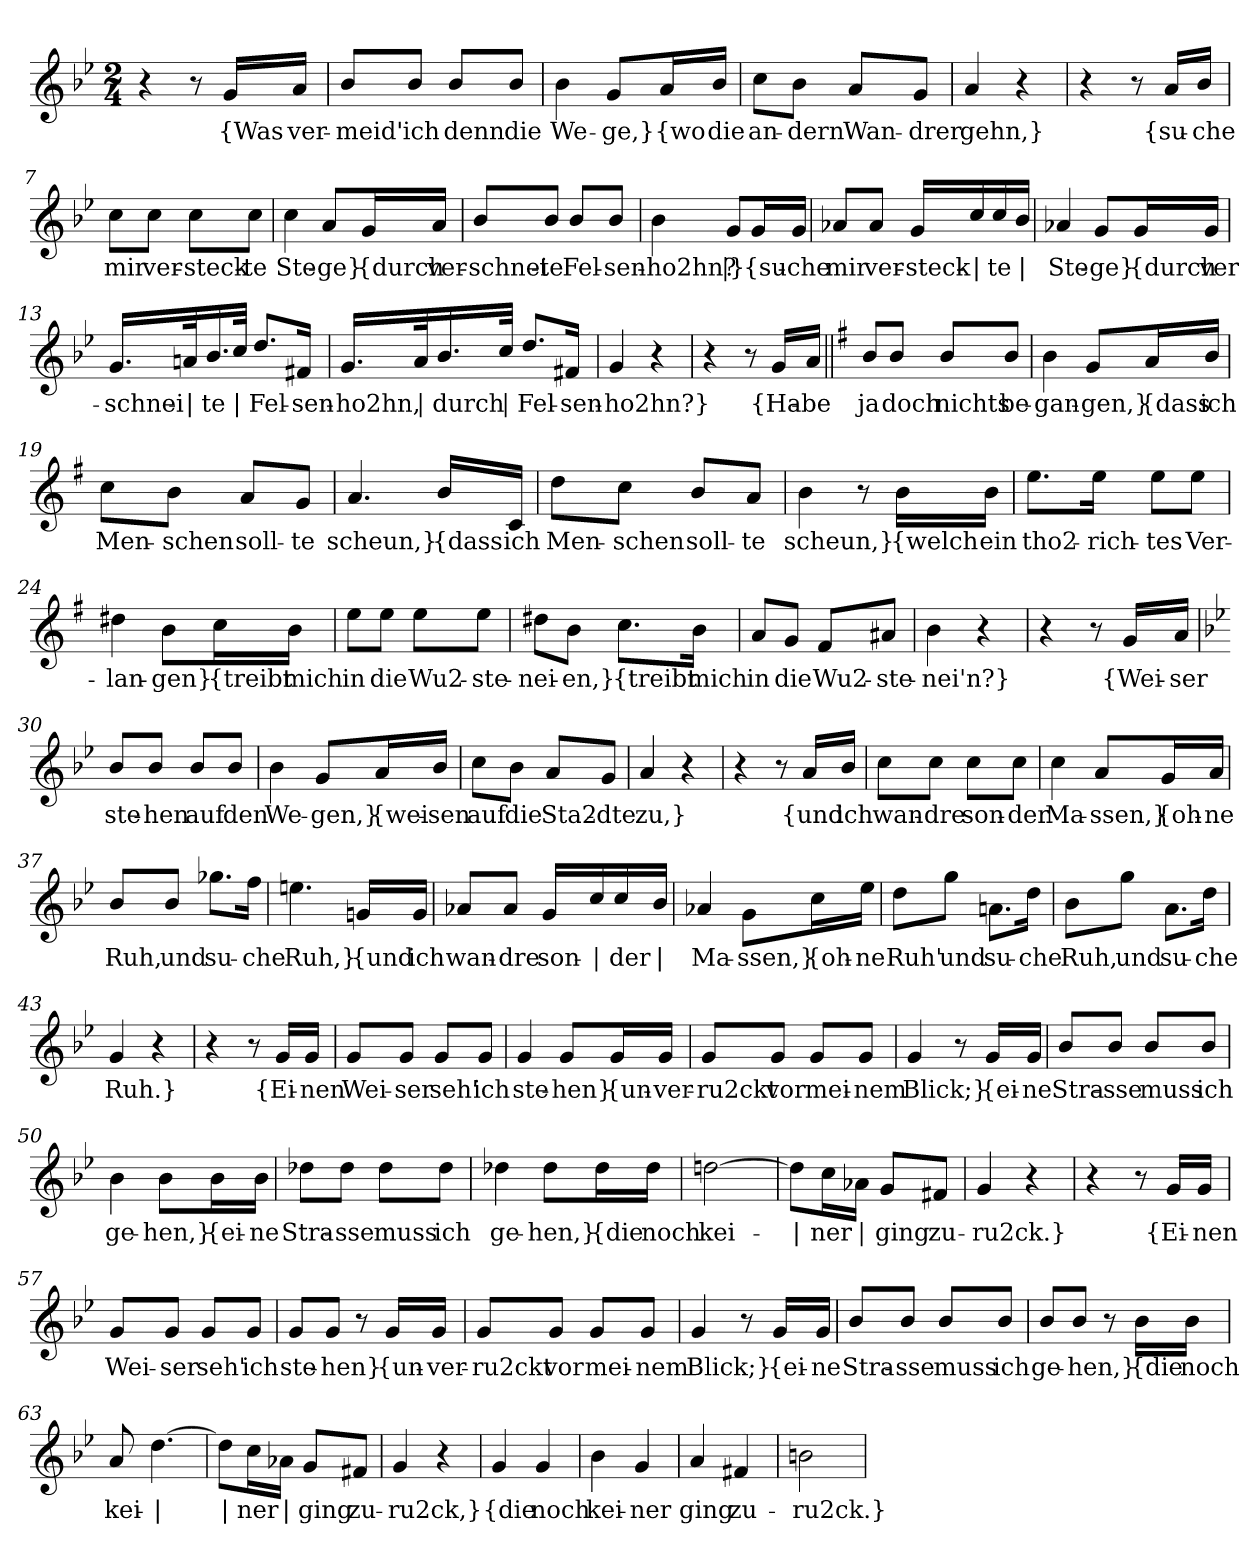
**kern	**text
*part1	*part1
*staff1	*staff1
*clefG2	*
*k[b-e-]	*
*M2/4	*
=1	=1
4r	.
8r	.
!	!LO:LY:b
16g/LL	{Was
!	!LO:LY:b
16a/JJ	ver-
=2	=2
!	!LO:LY:b
8b-/L	-meid'
!	!LO:LY:b
8b-/J	ich
!	!LO:LY:b
8b-/L	denn
!	!LO:LY:b
8b-/J	die
=3	=3
!	!LO:LY:b
4b-\	We-
!	!LO:LY:b
8g/L	-ge,}
!	!LO:LY:b
16a/L	{wo
!	!LO:LY:b
16b-/JJ	die
=4	=4
!	!LO:LY:b
8cc\L	an-
!	!LO:LY:b
8b-\J	-dern
!	!LO:LY:b
8a/L	Wan-
!	!LO:LY:b
8g/J	-drer
=5	=5
!	!LO:LY:b
4a/	gehn,}
4r	.
=6	=6
4r	.
8r	.
!	!LO:LY:b
16a/LL	{su-
!	!LO:LY:b
16b-/JJ	-che
!!LO:LB:g=z
=7	=7
!	!LO:LY:b
8cc\L	mir
!	!LO:LY:b
8cc\J	ver-
!	!LO:LY:b
8cc\L	-steck-
!	!LO:LY:b
8cc\J	-te
=8	=8
!	!LO:LY:b
4cc\	Ste-
!	!LO:LY:b
8a/L	-ge}
!	!LO:LY:b
16g/L	{durch
!	!LO:LY:b
16a/JJ	ver-
=9	=9
!	!LO:LY:b
8b-/L	-schnei-
!	!LO:LY:b
8b-/J	-te
!	!LO:LY:b
8b-/L	Fel-
!	!LO:LY:b
8b-/J	-sen-
=10	=10
!	!LO:LY:b
4b-\	-ho2hn?
!	!LO:LY:b
8g/L	|}
!	!LO:LY:b
16g/L	{su-
!	!LO:LY:b
16g/JJ	-che
=11	=11
!	!LO:LY:b
8a-X/L	mir
!	!LO:LY:b
8a-/J	ver-
!	!LO:LY:b
16g/LL	-steck-
!	!LO:LY:b
16cc/	|
!	!LO:LY:b
16cc/	-te
!	!LO:LY:b
16b-/JJ	|
!!LO:LB:g=z
=12	=12
!	!LO:LY:b
4a-X/	Ste-
!	!LO:LY:b
8g/L	-ge}
!	!LO:LY:b
16g/L	{durch
!	!LO:LY:b
16g/JJ	ver-
=13	=13
!	!LO:LY:b
16.g/LL	-schnei-
!	!LO:LY:b
32an/K	|
!	!LO:LY:b
16.b-/	-te
!	!LO:LY:b
32cc/JJk	|
!	!LO:LY:b
8.dd/L	Fel-
!	!LO:LY:b
16f#X/Jk	-sen-
=14	=14
!	!LO:LY:b
16.g/LL	-ho2hn,
!	!LO:LY:b
32a/K	|
!	!LO:LY:b
16.b-/	durch
!	!LO:LY:b
32cc/JJk	|
!	!LO:LY:b
8.dd/L	Fel-
!	!LO:LY:b
16f#X/Jk	-sen-
=15	=15
!	!LO:LY:b
4g/	-ho2hn?}
4r	.
=16	=16
4r	.
8r	.
!	!LO:LY:b
16g/LL	{Ha-
!	!LO:LY:b
16a/JJ	-be
!!LO:LB:g=z
=17||	=17||
*k[f#]	*
!	!LO:LY:b
8b/L	ja
!	!LO:LY:b
8b/J	doch
!	!LO:LY:b
8b/L	nichts
!	!LO:LY:b
8b/J	be-
=18	=18
!	!LO:LY:b
4b\	-gan-
!	!LO:LY:b
8g/L	-gen,}
!	!LO:LY:b
16a/L	{dass
!	!LO:LY:b
16b/JJ	ich
=19	=19
!	!LO:LY:b
8cc\L	Men-
!	!LO:LY:b
8b\J	-schen
!	!LO:LY:b
8a/L	soll-
!	!LO:LY:b
8g/J	-te
=20	=20
!	!LO:LY:b
4.a/	scheun,}
!	!LO:LY:b
16b/LL	{dass
!	!LO:LY:b
16c/JJ	ich
=21	=21
!	!LO:LY:b
8dd\L	Men-
!	!LO:LY:b
8cc\J	-schen
!	!LO:LY:b
8b/L	soll-
!	!LO:LY:b
8a/J	-te
!!LO:LB:g=z
=22	=22
!	!LO:LY:b
4b\	scheun,}
8r	.
!	!LO:LY:b
16b\LL	{welch
!	!LO:LY:b
16b\JJ	ein
=23	=23
!	!LO:LY:b
8.ee\L	tho2-
!	!LO:LY:b
16ee\Jk	-rich-
!	!LO:LY:b
8ee\L	-tes
!	!LO:LY:b
8ee\J	Ver-
=24	=24
!	!LO:LY:b
4dd#X\	-lan-
!	!LO:LY:b
8b\L	-gen}
!	!LO:LY:b
16cc\L	{treibt
!	!LO:LY:b
16b\JJ	mich
=25	=25
!	!LO:LY:b
8ee\L	in
!	!LO:LY:b
8ee\J	die
!	!LO:LY:b
8ee\L	Wu2-
!	!LO:LY:b
8ee\J	-ste-
=26	=26
!	!LO:LY:b
8dd#X\L	-nei-
!	!LO:LY:b
8b\J	-en,}
!	!LO:LY:b
8.cc\L	{treibt
!	!LO:LY:b
16b\Jk	mich
!!LO:LB:g=z
=27	=27
!	!LO:LY:b
8a/L	in
!	!LO:LY:b
8g/J	die
!	!LO:LY:b
8f#/L	Wu2-
!	!LO:LY:b
8a#X/J	-ste-
=28	=28
!	!LO:LY:b
4b\	nei'n?}
4r	.
=29	=29
4r	.
8r	.
!	!LO:LY:b
16g/LL	{Wei-
!	!LO:LY:b
16a/JJ	-ser
=30	=30
*k[b-e-]	*
!	!LO:LY:b
8b-/L	ste-
!	!LO:LY:b
8b-/J	-hen
!	!LO:LY:b
8b-/L	auf
!	!LO:LY:b
8b-/J	den
=31	=31
!	!LO:LY:b
4b-\	We-
!	!LO:LY:b
8g/L	-gen,}
!	!LO:LY:b
16a/L	{wei-
!	!LO:LY:b
16b-/JJ	-sen
=32	=32
!	!LO:LY:b
8cc\L	auf
!	!LO:LY:b
8b-\J	die
!	!LO:LY:b
8a/L	Sta2-
!	!LO:LY:b
8g/J	-dte
!!LO:LB:g=z
=33	=33
!	!LO:LY:b
4a/	zu,}
4r	.
=34	=34
4r	.
8r	.
!	!LO:LY:b
16a/LL	{und
!	!LO:LY:b
16b-/JJ	ich
=35	=35
!	!LO:LY:b
8cc\L	wan-
!	!LO:LY:b
8cc\J	-dre
!	!LO:LY:b
8cc\L	son-
!	!LO:LY:b
8cc\J	-der
=36	=36
!	!LO:LY:b
4cc\	Ma-
!	!LO:LY:b
8a/L	-ssen,}
!	!LO:LY:b
16g/L	{oh-
!	!LO:LY:b
16a/JJ	-ne
=37	=37
!	!LO:LY:b
8b-/L	Ruh,
!	!LO:LY:b
8b-/J	und
!	!LO:LY:b
8.gg-X\L	su-
!	!LO:LY:b
16ff\Jk	-che
=38	=38
!	!LO:LY:b
4.een\	Ruh,}
!	!LO:LY:b
16gn/LL	{und
!	!LO:LY:b
16g/JJ	ich
!!LO:LB:g=z
=39	=39
!	!LO:LY:b
8a-X/L	wan-
!	!LO:LY:b
8a-/J	-dre
!	!LO:LY:b
16g/LL	son-
!	!LO:LY:b
16cc/	|
!	!LO:LY:b
16cc/	-der
!	!LO:LY:b
16b-/JJ	|
=40	=40
!	!LO:LY:b
4a-X/	Ma-
!	!LO:LY:b
8g\L	-ssen,}
!	!LO:LY:b
16cc\L	{oh-
!	!LO:LY:b
16ee-\JJ	-ne
=41	=41
!	!LO:LY:b
8dd\L	Ruh'
!	!LO:LY:b
8gg\J	und
!	!LO:LY:b
8.an\L	su-
!	!LO:LY:b
16dd\Jk	-che
=42	=42
!	!LO:LY:b
8b-\L	Ruh,
!	!LO:LY:b
8gg\J	und
!	!LO:LY:b
8.a\L	su-
!	!LO:LY:b
16dd\Jk	-che
=43	=43
!	!LO:LY:b
4g/	Ruh.}
4r	.
=44	=44
4r	.
8r	.
!	!LO:LY:b
16g/LL	{Ei-
!	!LO:LY:b
16g/JJ	-nen
!!LO:LB:g=z
=45	=45
!	!LO:LY:b
8g/L	Wei-
!	!LO:LY:b
8g/J	-ser
!	!LO:LY:b
8g/L	seh'
!	!LO:LY:b
8g/J	ich
=46	=46
!	!LO:LY:b
4g/	ste-
!	!LO:LY:b
8g/L	-hen}
!	!LO:LY:b
16g/L	{un-
!	!LO:LY:b
16g/JJ	-ver-
=47	=47
!	!LO:LY:b
8g/L	-ru2ckt
!	!LO:LY:b
8g/J	vor
!	!LO:LY:b
8g/L	mei-
!	!LO:LY:b
8g/J	-nem
=48	=48
!	!LO:LY:b
4g/	Blick;}
8r	.
!	!LO:LY:b
16g/LL	{ei-
!	!LO:LY:b
16g/JJ	-ne
=49	=49
!	!LO:LY:b
8b-/L	Stra-
!	!LO:LY:b
8b-/J	-sse
!	!LO:LY:b
8b-/L	muss
!	!LO:LY:b
8b-/J	ich
!!LO:LB:g=z
=50	=50
!	!LO:LY:b
4b-\	ge-
!	!LO:LY:b
8b-\L	-hen,}
!	!LO:LY:b
16b-\L	{ei-
!	!LO:LY:b
16b-\JJ	-ne
=51	=51
!	!LO:LY:b
8dd-X\L	Stra-
!	!LO:LY:b
8dd-\J	-sse
!	!LO:LY:b
8dd-\L	muss
!	!LO:LY:b
8dd-\J	ich
=52	=52
!	!LO:LY:b
4dd-X\	ge-
!	!LO:LY:b
8dd-\L	-hen,}
!	!LO:LY:b
16dd-\L	{die
!	!LO:LY:b
16dd-\JJ	noch
=53	=53
!	!LO:LY:b
[2ddn\	kei-
=54	=54
!	!LO:LY:b
8ddn\L]	|
!	!LO:LY:b
16cc\L	-ner
!	!LO:LY:b
16a-X\JJ	|
!	!LO:LY:b
8g/L	ging
!	!LO:LY:b
8f#X/J	zu-
=55	=55
!	!LO:LY:b
4g/	-ru2ck.}
4r	.
=56	=56
4r	.
8r	.
!	!LO:LY:b
16g/LL	{Ei-
!	!LO:LY:b
16g/JJ	-nen
!!LO:PB:g=z
=57	=57
!	!LO:LY:b
8g/L	Wei-
!	!LO:LY:b
8g/J	-ser
!	!LO:LY:b
8g/L	seh'
!	!LO:LY:b
8g/J	ich
=58	=58
!	!LO:LY:b
8g/L	ste-
!	!LO:LY:b
8g/J	-hen}
8r	.
!	!LO:LY:b
16g/LL	{un-
!	!LO:LY:b
16g/JJ	-ver-
=59	=59
!	!LO:LY:b
8g/L	-ru2ckt
!	!LO:LY:b
8g/J	vor
!	!LO:LY:b
8g/L	mei-
!	!LO:LY:b
8g/J	-nem
=60	=60
!	!LO:LY:b
4g/	Blick;}
8r	.
!	!LO:LY:b
16g/LL	{ei-
!	!LO:LY:b
16g/JJ	-ne
=61	=61
!	!LO:LY:b
8b-/L	Stra-
!	!LO:LY:b
8b-/J	-sse
!	!LO:LY:b
8b-/L	muss
!	!LO:LY:b
8b-/J	ich
!!LO:LB:g=z
=62	=62
!	!LO:LY:b
8b-/L	ge-
!	!LO:LY:b
8b-/J	-hen,}
8r	.
!	!LO:LY:b
16b-\LL	{die
!	!LO:LY:b
16b-\JJ	noch
=63	=63
!	!LO:LY:b
8a/	kei-
!	!LO:LY:b
[4.dd\	|
=64	=64
!	!LO:LY:b
8dd\L]	|
!	!LO:LY:b
16cc\L	-ner
!	!LO:LY:b
16a-X\JJ	|
!	!LO:LY:b
8g/L	ging
!	!LO:LY:b
8f#X/J	zu-
=65	=65
!	!LO:LY:b
4g/	-ru2ck,}
4r	.
=66	=66
!	!LO:LY:b
4g/	{die
!	!LO:LY:b
4g/	noch
=67	=67
!	!LO:LY:b
4b-\	kei-
!	!LO:LY:b
4g/	-ner
=68	=68
!	!LO:LY:b
4a/	ging
!	!LO:LY:b
4f#X/	zu-
=69	=69
!	!LO:LY:b
2bn\	-ru2ck.}
=	=
*-	*-
